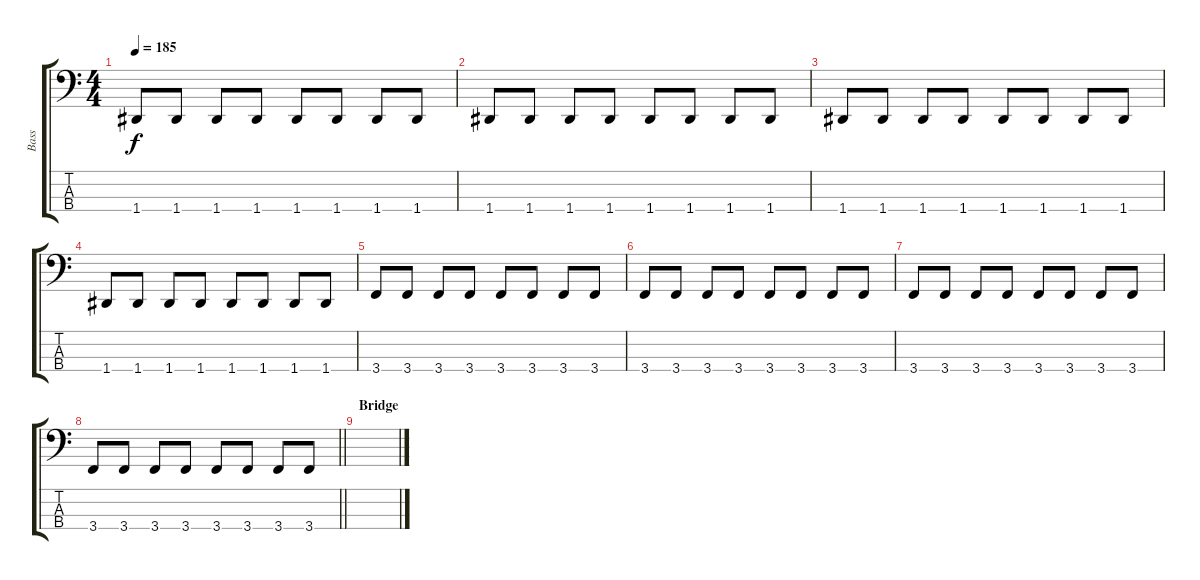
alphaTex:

\track ("Bass" "Bass") {instrument electricbasspick}
\staff {score tabs}
\tuning (F2 C2 G1 D1) {hide}
\ts (4 4)
\tempo 185
\clef f4
\ks c
1.4.8{dy f} 1.4.8 1.4.8 1.4.8 1.4.8 1.4.8 1.4.8 1.4.8 |
1.4.8 1.4.8 1.4.8 1.4.8 1.4.8 1.4.8 1.4.8 1.4.8 |
1.4.8 1.4.8 1.4.8 1.4.8 1.4.8 1.4.8 1.4.8 1.4.8 |
1.4.8 1.4.8 1.4.8 1.4.8 1.4.8 1.4.8 1.4.8 1.4.8 |
3.4.8 3.4.8 3.4.8 3.4.8 3.4.8 3.4.8 3.4.8 3.4.8 |
3.4.8 3.4.8 3.4.8 3.4.8 3.4.8 3.4.8 3.4.8 3.4.8 |
3.4.8 3.4.8 3.4.8 3.4.8 3.4.8 3.4.8 3.4.8 3.4.8 |
\barLineRight lightlight
3.4.8 3.4.8 3.4.8 3.4.8 3.4.8 3.4.8 3.4.8 3.4.8 |
\section ("" "Bridge")
